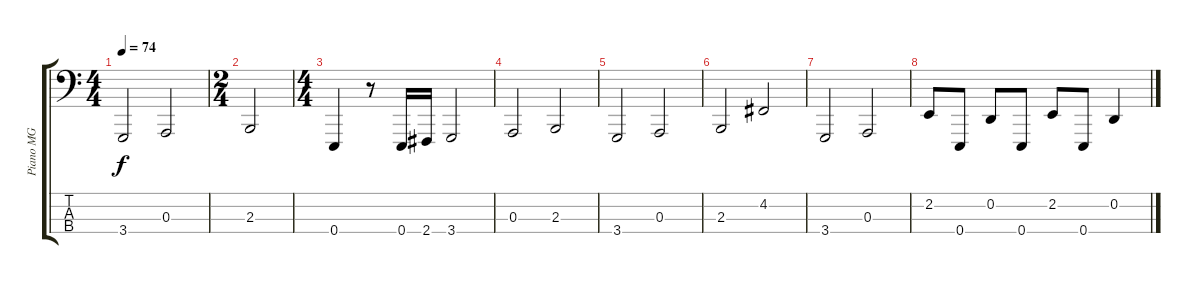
\track ("Piano MG" "Piano MG") {instrument acousticgrandpiano}
\staff {score tabs}
\tuning (G2 D2 A1 E1) {hide}
\ts (4 4)
\tempo 74
\clef f4
\ks c
3.4.2{dy f} 0.3.2 |
\ts (2 4)
2.3.2 |
\ts (4 4)
0.4.4 r.8 0.4.16 2.4.16 3.4.2 |
0.3.2 2.3.2 |
3.4.2 0.3.2 |
2.3.2 4.2.2 |
3.4.2 0.3.2 |
2.2.8 0.4.8 0.2.8 0.4.8 2.2.8 0.4.8 0.2.4
